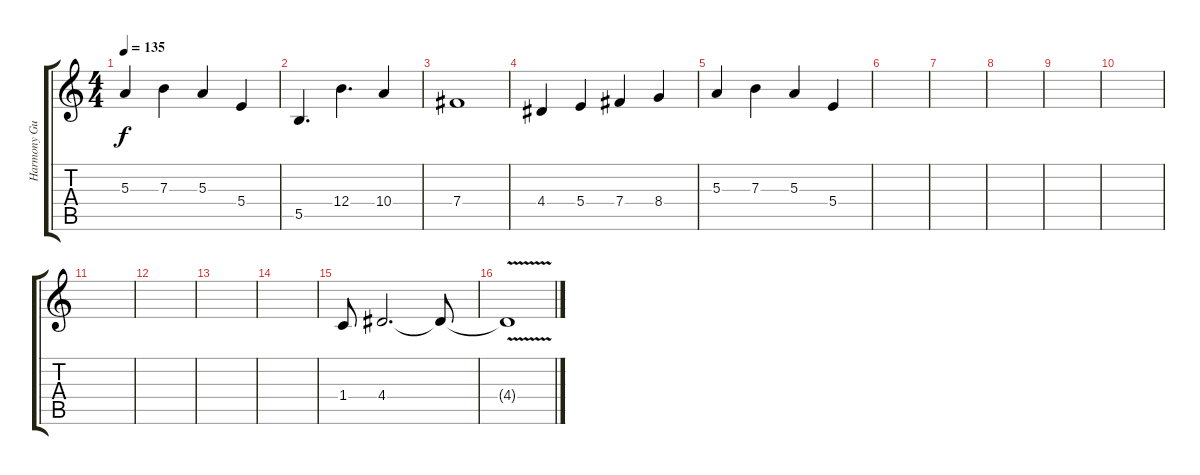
\track ("Harmony Guitar" "Harmony Gu") {instrument overdrivenguitar}
\staff {score tabs}
\tuning (Db4 Ab3 E3 B2 Gb2 B1) {hide}
\ts (4 4)
\tempo 135
\clef g2
\ks c
5.3.4{dy f} 7.3.4 5.3.4 5.4.4 |
5.5.4{d} 12.4.4{d} 10.4.4 |
7.4.1 |
4.4.4 5.4.4 7.4.4 8.4.4 |
5.3.4 7.3.4 5.3.4 5.4.4 |
|
|
|
|
|
|
|
|
|
1.4.8 4.4.2{d} 4.4{t}.8 |
4.4{v t}.1
